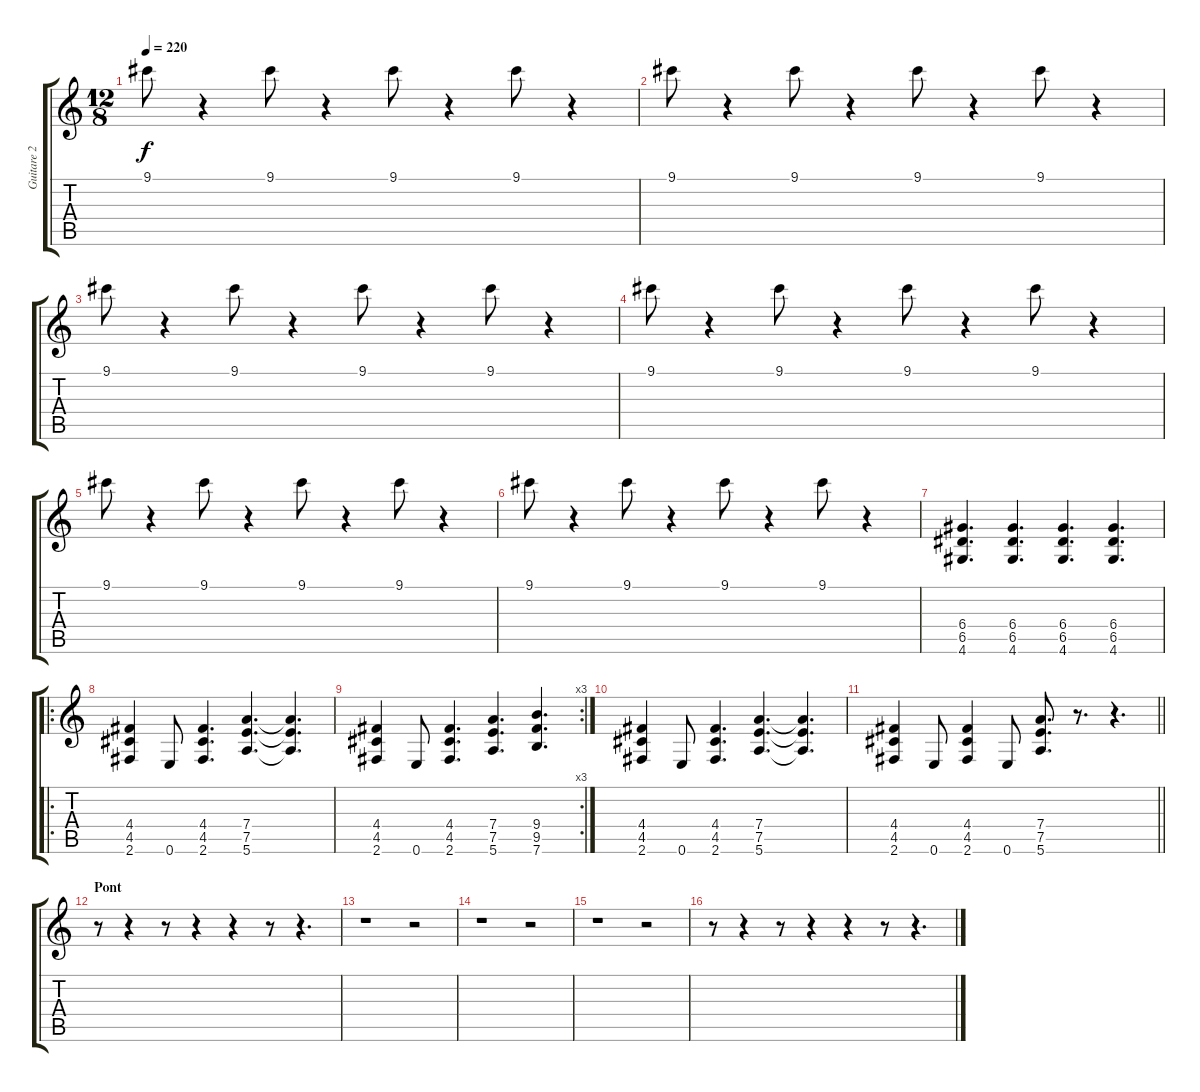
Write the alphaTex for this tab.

\track ("Guitare 2" "Guitare 2") {instrument distortionguitar}
\staff {score tabs}
\tuning (E4 B3 G3 D3 A2 E2) {hide}
\ts (12 8)
\tempo 220
\clef g2
\ks c
9.1.8{dy f} r.4 9.1.8 r.4 9.1.8 r.4 9.1.8 r.4 |
9.1.8 r.4 9.1.8 r.4 9.1.8 r.4 9.1.8 r.4 |
9.1.8 r.4 9.1.8 r.4 9.1.8 r.4 9.1.8 r.4 |
9.1.8{volume 7} r.4 9.1.8 r.4 9.1.8 r.4 9.1.8 r.4 |
9.1.8 r.4 9.1.8 r.4 9.1.8 r.4 9.1.8 r.4 |
9.1.8 r.4 9.1.8 r.4 9.1.8 r.4 9.1.8 r.4 |
(6.4 6.5 4.6).4{d balance 16} (6.4 6.5 4.6).4{d} (6.4 6.5 4.6).4{d} (6.4 6.5 4.6).4{d} |
\ro
(4.4 4.5 2.6).4 0.6.8 (4.4 4.5 2.6).4{d} (7.4 7.5 5.6).4{d} (7.4{t} 7.5{t} 5.6{t}).4{d} |
\rc 3
(4.4 4.5 2.6).4 0.6.8 (4.4 4.5 2.6).4{d} (7.4 7.5 5.6).4{d} (9.4 9.5 7.6).4{d} |
(4.4 4.5 2.6).4 0.6.8 (4.4 4.5 2.6).4{d} (7.4 7.5 5.6).4{d} (7.4{t} 7.5{t} 5.6{t}).4{d} |
\barLineRight lightlight
(4.4 4.5 2.6).4 0.6.8 (4.4 4.5 2.6).4 0.6.8 (7.4 7.5 5.6).8{d} r.8{d} r.4{d} |
\section ("" "Pont")
r.8{volume 10} r.4 r.8 r.4 r.4 r.8 r.4{d} |
r.1 r.2 |
r.1 r.2 |
r.1 r.2 |
r.8{volume 10} r.4 r.8 r.4 r.4 r.8 r.4{d}
